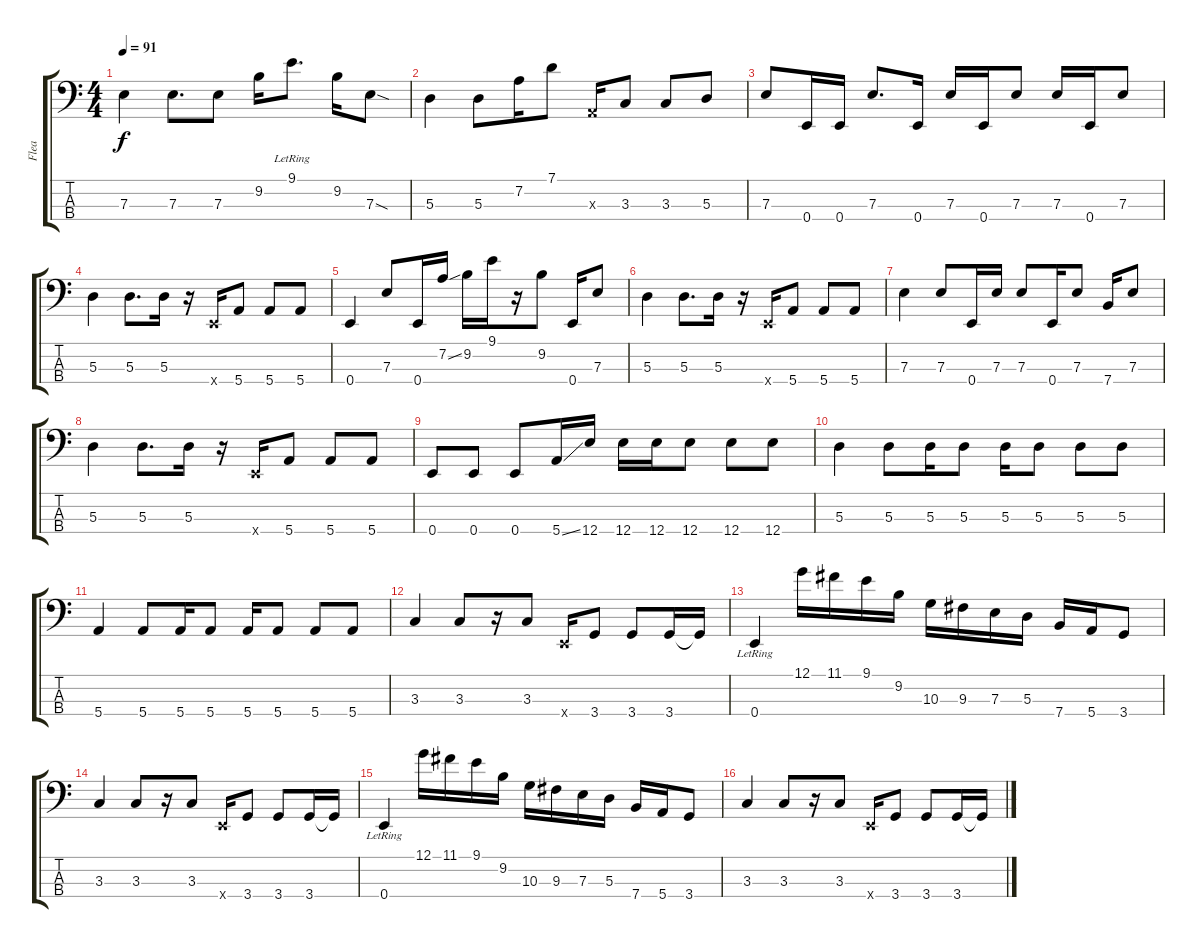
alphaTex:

\track ("Flea" "Flea") {instrument electricbassfinger}
\staff {score tabs}
\tuning (G2 D2 A1 E1) {hide}
\ts (4 4)
\tempo 91
\clef f4
\ks c
7.3.4{dy f} 7.3.8{d} 7.3.8 9.2.16 9.1{lr}.8{d} 9.2.16 7.3{sod}.8 |
5.3.4 5.3.8 7.2.16 7.1.8 0.3{x}.16 3.3.8 3.3.8 5.3.8 |
7.3.8 0.4.16 0.4.16 7.3.8{d} 0.4.16 7.3.16 0.4.16 7.3.8 7.3.16 0.4.16 7.3.8 |
5.3.4 5.3.8{d} 5.3.16 r.16 0.4{x}.16 5.4.8 5.4.8 5.4.8 |
0.4.4 7.3.8 0.4.16 7.2{ss}.16 9.2.16 9.1.16 r.16 9.2.8 0.4.16 7.3.8 |
5.3.4 5.3.8{d} 5.3.16 r.16 0.4{x}.16 5.4.8 5.4.8 5.4.8 |
7.3.4 7.3.8 0.4.16 7.3.16 7.3.8 0.4.16 7.3.8 7.4.16 7.3.8 |
5.3.4 5.3.8{d} 5.3.16 r.16 0.4{x}.16 5.4.8 5.4.8 5.4.8 |
0.4.8 0.4.8 0.4.8 5.4{ss}.16 12.4.16 12.4.16 12.4.16 12.4.8 12.4.8 12.4.8 |
5.3.4 5.3.8 5.3.16 5.3.8 5.3.16 5.3.8 5.3.8 5.3.8 |
5.4.4 5.4.8 5.4.16 5.4.8 5.4.16 5.4.8 5.4.8 5.4.8 |
3.3.4 3.3.8 r.16 3.3.8 0.4{x}.16 3.4.8 3.4.8 3.4.16 3.4{t}.16 |
0.4{lr}.4 12.1.16 11.1.16 9.1.16 9.2.16 10.3.16 9.3.16 7.3.16 5.3.16 7.4.16 5.4.16 3.4.8 |
3.3.4 3.3.8 r.16 3.3.8 0.4{x}.16 3.4.8 3.4.8 3.4.16 3.4{t}.16 |
0.4{lr}.4 12.1.16 11.1.16 9.1.16 9.2.16 10.3.16 9.3.16 7.3.16 5.3.16 7.4.16 5.4.16 3.4.8 |
3.3.4 3.3.8 r.16 3.3.8 0.4{x}.16 3.4.8 3.4.8 3.4.16 3.4{t}.16
